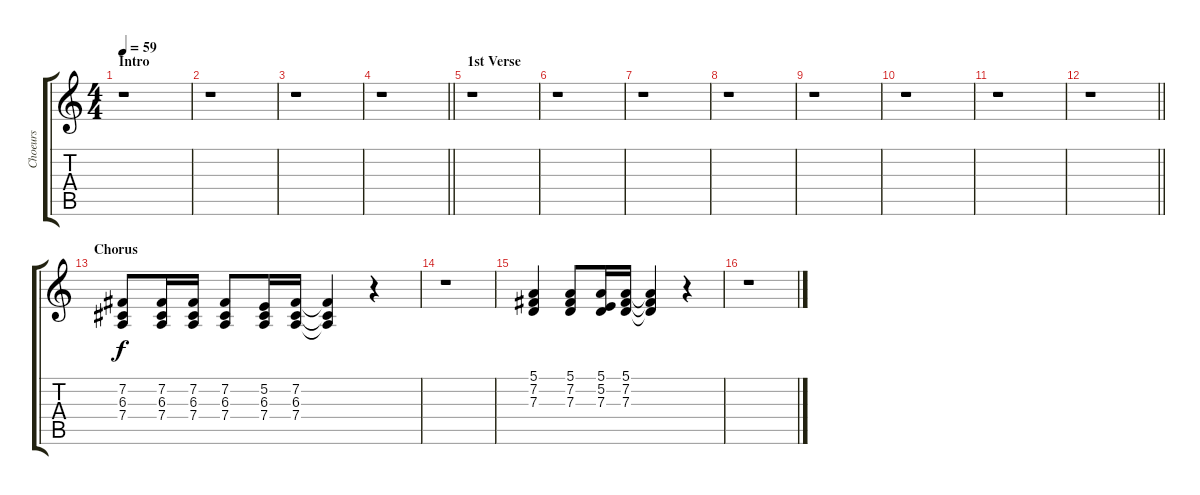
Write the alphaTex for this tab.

\track ("Choeurs" "Choeurs") {instrument choiraahs}
\staff {score tabs}
\tuning (E4 B3 G3 D3 A2 E2) {hide}
\ts (4 4)
\section ("" "Intro")
\tempo 59
\clef g2
\ks c
r.1{dy f instrument choiraahs} |
r.1 |
r.1 |
\barLineRight lightlight
r.1 |
\section ("" "1st Verse")
r.1 |
r.1 |
r.1 |
r.1 |
r.1 |
r.1 |
r.1 |
\barLineRight lightlight
r.1 |
\section ("" "Chorus")
(7.2 6.3 7.4).8 (7.2 6.3 7.4).16 (7.2 6.3 7.4).16 (7.2 6.3 7.4).8 (5.2 6.3 7.4).16 (7.2 6.3 7.4).16 (7.2{t} 6.3{t} 7.4{t}).4 r.4 |
r.1 |
(5.1 7.2 7.3).4 (5.1 7.2 7.3).8 (5.1 5.2 7.3).16 (5.1 7.2 7.3).16 (5.1{t} 7.2{t} 7.3{t}).4 r.4 |
r.1
